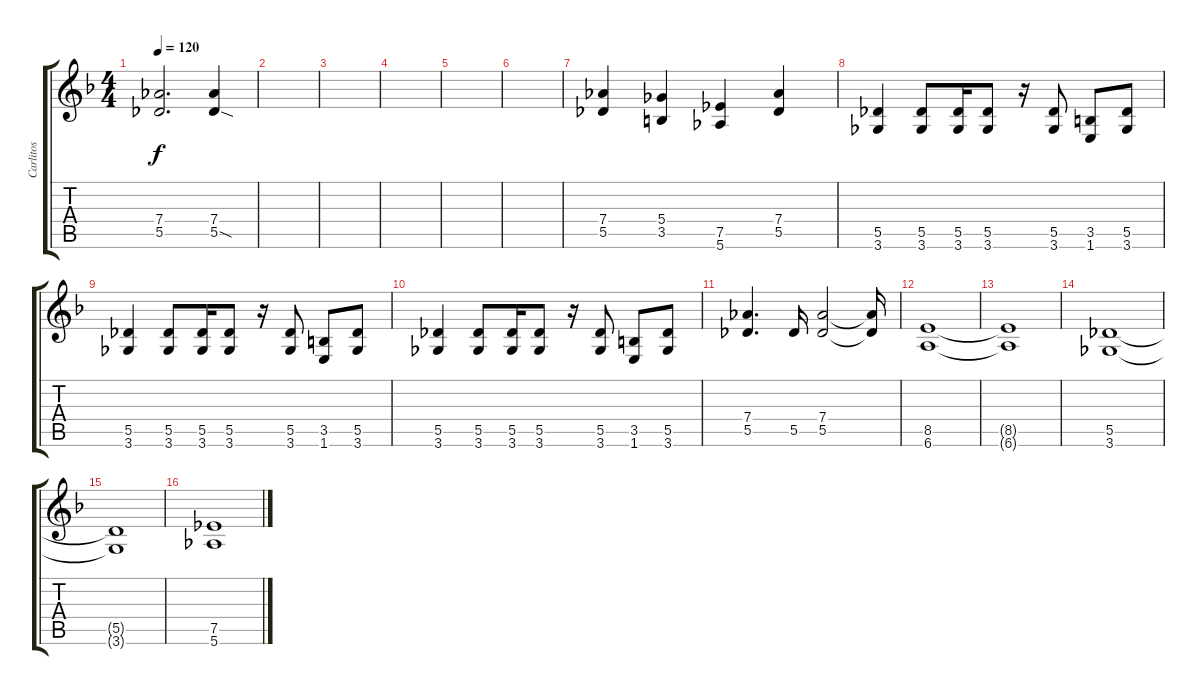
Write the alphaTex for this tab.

\track ("Carlitos" "Carlitos") {instrument distortionguitar}
\staff {score tabs}
\tuning (Eb4 Bb3 Gb3 Db3 Ab2 Eb2) {hide}
\ts (4 4)
\tempo 120
\clef g2
\ks dminor
(7.4 5.5).2{d dy f} (7.4 5.5{sod}).4 |
|
|
|
|
|
(7.4 5.5).4 (5.4 3.5).4 (7.5 5.6).4 (7.4 5.5).4 |
(5.5 3.6).4 (5.5 3.6).8 (5.5 3.6).16 (5.5 3.6).8 r.16 (5.5 3.6).8 (3.5 1.6).8 (5.5 3.6).8 |
(5.5 3.6).4 (5.5 3.6).8 (5.5 3.6).16 (5.5 3.6).8 r.16 (5.5 3.6).8 (3.5 1.6).8 (5.5 3.6).8 |
(5.5 3.6).4 (5.5 3.6).8 (5.5 3.6).16 (5.5 3.6).8 r.16 (5.5 3.6).8 (3.5 1.6).8 (5.5 3.6).8 |
(7.4 5.5).4{d} 5.5.16 (7.4 5.5).2 (7.4{t} 5.5{t}).16 |
(8.5 6.6).1 |
(8.5{t} 6.6{t}).1 |
(5.5 3.6).1 |
(5.5{t} 3.6{t}).1 |
(7.5 5.6).1
